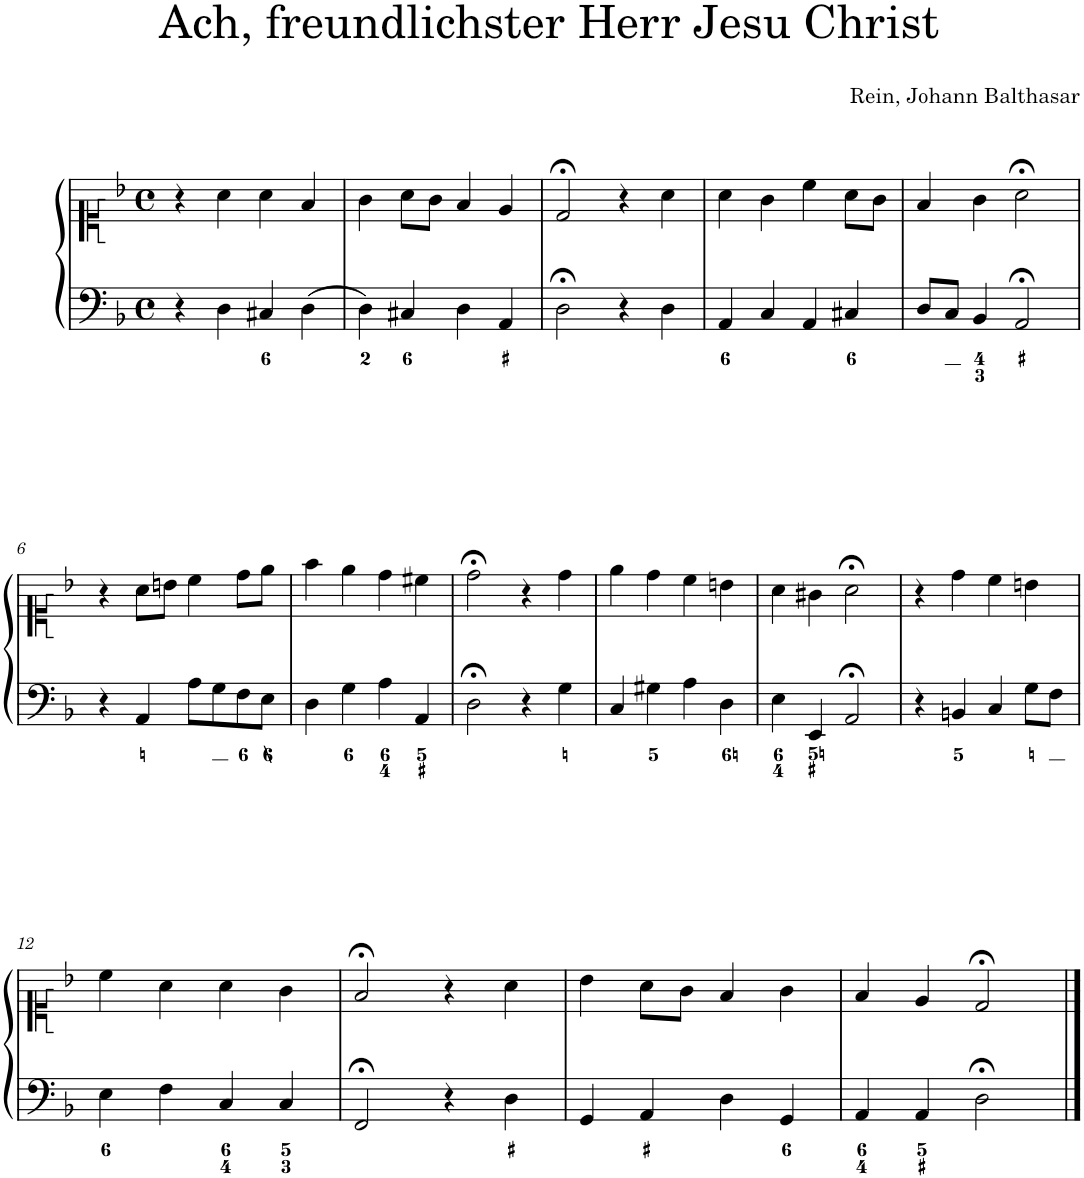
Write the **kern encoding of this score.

**kern	**kern
*part1	*part1
*staff2	*staff1
*I"Piano	*
*I'Pno.	*
*clefF4	*clefC1
*k[b-]	*k[b-]
*M4/4	*M4/4
*met(c)	*met(c)
=1	=1
4r	4r
4D\	4a\
4C#X/	4a\
4D\	4f/
=2	=2
4D\	4g\
4C#X/	8a\L
.	8g\J
4D\	4f/
4AA/	4e/
=3	=3
2D;<\	2d;</
4r	4r
4D\	4a\
=4	=4
4AA/	4a\
4C/	4g\
4AA/	4cc\
4C#X/	8a\L
.	8g\J
=5	=5
8D/L	4f/
8C/J	.
4BB-/	4g\
2AA;</	2a;<\
!!LO:LB:g=z
=6	=6
4r	4r
4AA/	8a\L
.	8bn\J
8A\L	4cc\
8G\	.
8F\	8dd\L
8E\J	8ee\J
=7	=7
4D\	4ff\
4G\	4ee\
4A\	4dd\
4AA/	4cc#X\
=8	=8
2D;<\	2dd;<\
4r	4r
4G\	4dd\
=9	=9
4C/	4ee\
4G#X\	4dd\
4A\	4cc\
4D\	4bn\
=10	=10
4E\	4a\
4EE/	4g#X\
2AA;</	2a;<\
=11	=11
4r	4r
4BBn/	4dd\
4C/	4cc\
8G\L	4bn\
8F\J	.
!!LO:LB:g=z
=12	=12
4E\	4cc\
4F\	4a\
4C/	4a\
4C/	4g\
=13	=13
2FF;</	2f;</
4r	4r
4D\	4a\
=14	=14
4GG/	4b-\
4AA/	8a\L
.	8g\J
4D\	4f/
4GG/	4g\
=15	=15
4AA/	4f/
4AA/	4e/
2D;<\	2d;</
==	==
*-	*-
